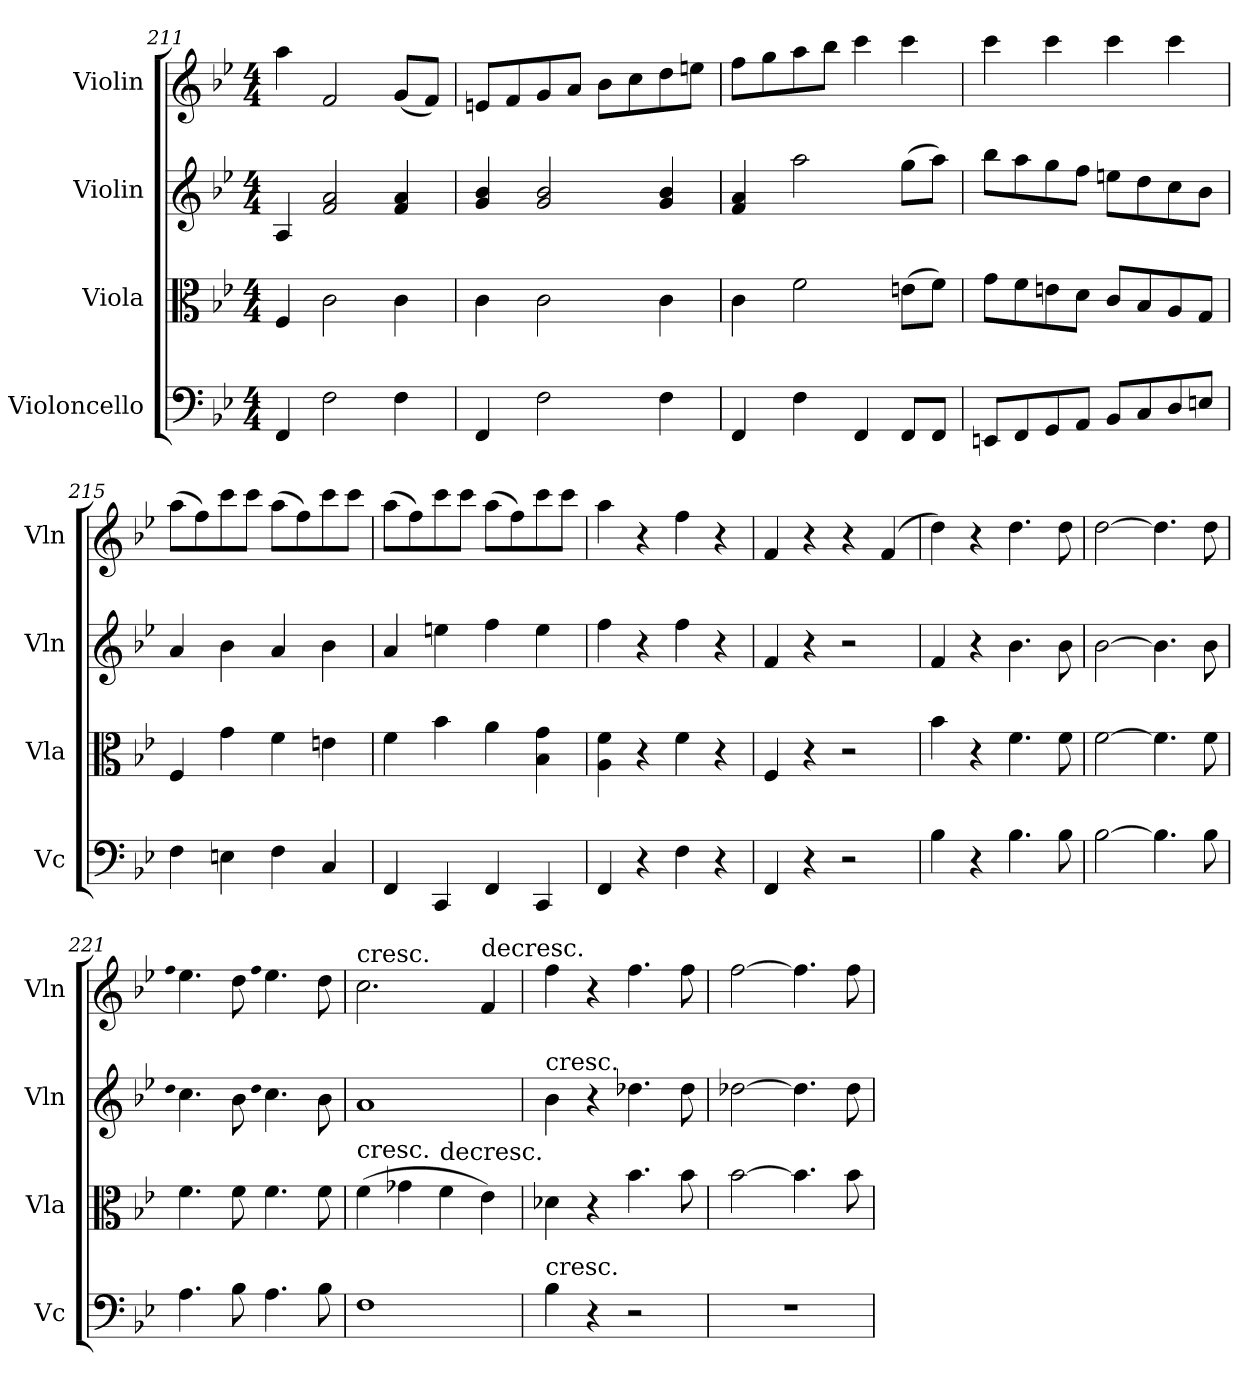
**kern	**kern	**kern	**kern
*part4	*part3	*part2	*part1
*staff4	*staff3	*staff2	*staff1
*I"Violoncello	*I"Viola	*I"Violin	*I"Violin
*I'Vc	*I'Vla	*I'Vln	*I'Vln
*clefF4	*clefC3	*clefG2	*clefG2
*k[b-e-]	*k[b-e-]	*k[b-e-]	*k[b-e-]
*M4/4	*M4/4	*M4/4	*M4/4
=211	=211	=211	=211
4FF/	4F/	4A/	4aa\
2F\	2c\	2f/ 2a/	2f/
4F\	4c\	4f/ 4a/	(8g/L
.	.	.	8f/J)
=212	=212	=212	=212
4FF/	4c\	4g/ 4b-/	8en/L
.	.	.	8f/
2F\	2c\	2g/ 2b-/	8g/
.	.	.	8a/J
.	.	.	8b-\L
.	.	.	8cc\
4F\	4c\	4g/ 4b-/	8dd\
.	.	.	8een\J
=213	=213	=213	=213
4FF/	4c\	4f/ 4a/	8ff\L
.	.	.	8gg\
4F\	2f\	2aa\	8aa\
.	.	.	8bb-\J
4FF/	.	.	4ccc\
8FF/L	(8en\L	(8gg\L	4ccc\
8FF/J	8f\J)	8aa\J)	.
=214	=214	=214	=214
8EEn/L	8g\L	8bb-\L	4ccc\
8FF/	8f\	8aa\	.
8GG/	8en\	8gg\	4ccc\
8AA/J	8d\J	8ff\J	.
8BB-/L	8c/L	8een\L	4ccc\
8C/	8B-/	8dd\	.
8D/	8A/	8cc\	4ccc\
8En/J	8G/J	8b-\J	.
=215	=215	=215	=215
4F\	4F/	4a/	(8aa\L
.	.	.	8ff\)
4En\	4g\	4b-\	8ccc\
.	.	.	8ccc\J
4F\	4f\	4a/	(8aa\L
.	.	.	8ff\)
4C/	4en\	4b-\	8ccc\
.	.	.	8ccc\J
=216	=216	=216	=216
4FF/	4f\	4a/	(8aa\L
.	.	.	8ff\)
4CC/	4b-\	4een\	8ccc\
.	.	.	8ccc\J
4FF/	4a\	4ff\	(8aa\L
.	.	.	8ff\)
4CC/	4B-\ 4g\	4ee\	8ccc\
.	.	.	8ccc\J
=217	=217	=217	=217
4FF/	4A\ 4f\	4ff\	4aa\
4r	4r	4r	4r
4F\	4f\	4ff\	4ff\
4r	4r	4r	4r
=218	=218	=218	=218
4FF/	4F/	4f/	4f/
4r	4r	4r	4r
2r	2r	2r	4r
.	.	.	(4f/
=219	=219	=219	=219
4B-\	4b-\	4f/	4dd\)
4r	4r	4r	4r
4.B-\	4.f\	4.b-\	4.dd\
8B-\	8f\	8b-\	8dd\
=220	=220	=220	=220
[2B-\	[2f\	[2b-\	[2dd\
4.B-\]	4.f\]	4.b-\]	4.dd\]
8B-\	8f\	8b-\	8dd\
=221	=221	=221	=221
.	.	qdd	qff
4.A\	4.f\	4.cc\	4.ee-\
8B-\	8f\	8b-\	8dd\
.	.	qdd	qff
4.A\	4.f\	4.cc\	4.ee-\
8B-\	8f\	8b-\	8dd\
=222	=222	=222	=222
!	!	!	!LO:TX:t=cresc.
!	!LO:TX:t=cresc.	!	!
1F	(4f\	1a	2.cc\
.	4g-X\	.	.
!	!LO:TX:t=decresc.	!	!
.	4f\	.	.
!	!	!	!LO:TX:t=decresc.
.	4e-\)	.	4f/
=223	=223	=223	=223
!	!	!LO:TX:t=cresc.	!
!LO:TX:t=cresc.	!	!	!
4B-\	4d-X\	4b-\	4ff\
4r	4r	4r	4r
2r	4.b-\	4.dd-X\	4.ff\
.	8b-\	8dd-\	8ff\
=224	=224	=224	=224
1r	[2b-\	[2dd-X\	[2ff\
.	4.b-\]	4.dd-\]	4.ff\]
.	8b-\	8dd-\	8ff\
=	=	=	=
*-	*-	*-	*-
